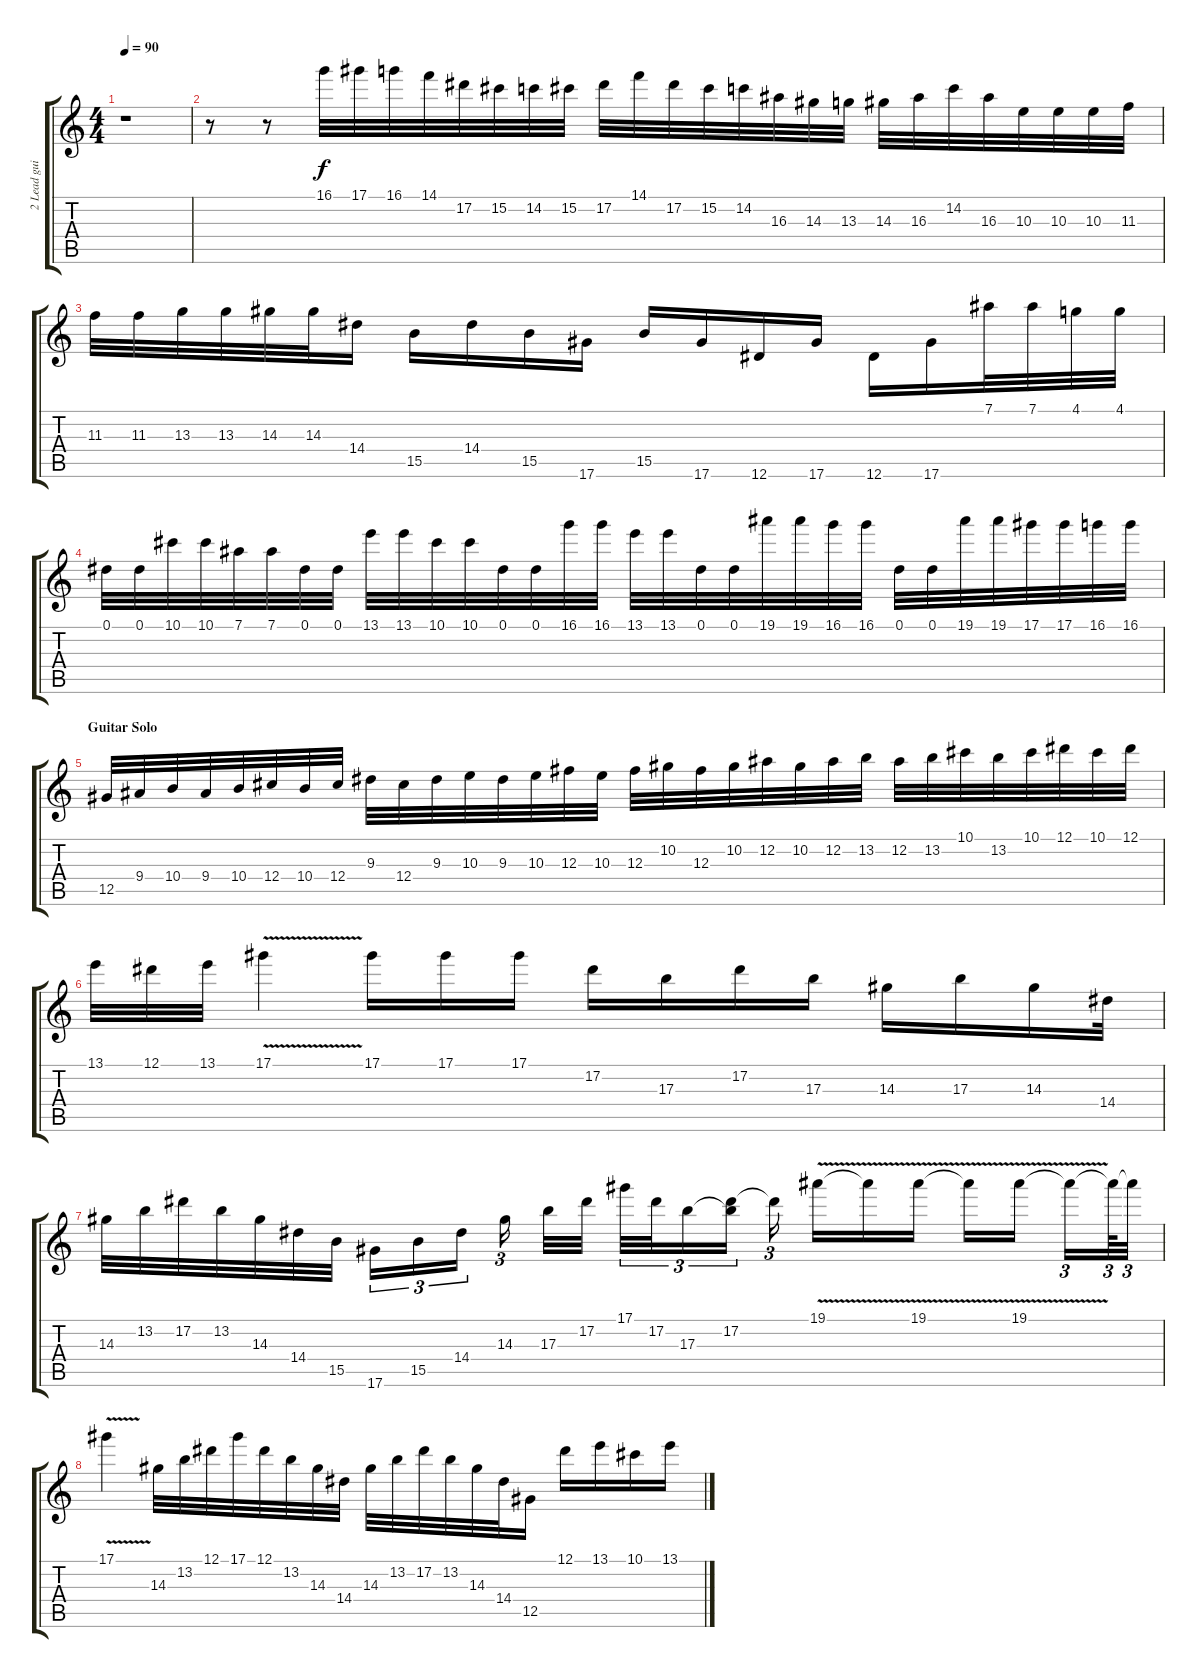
\track ("2 Lead guitar" "2 Lead gui") {instrument overdrivenguitar}
\staff {score tabs}
\tuning (Eb4 Bb3 Gb3 Db3 Ab2 Eb2) {hide}
\ts (4 4)
\tempo 90
\clef g2
\ks c
r.1{dy f} |
r.8 r.8 16.1.32{volume 15} 17.1.32 16.1.32 14.1.32 17.2.32 15.2.32 14.2.32 15.2.32 17.2.32 14.1.32 17.2.32 15.2.32 14.2.32 16.3.32 14.3.32 13.3.32 14.3.32 16.3.32 14.2.32 16.3.32 10.3.32 10.3.32 10.3.32 11.3.32 |
11.3.32 11.3.32 13.3.32 13.3.32 14.3.32 14.3.32 14.4.16 15.5.16 14.4.16 15.5.16 17.6.16 15.5.16 17.6.16 12.6.16 17.6.16 12.6.16 17.6.16 7.1.32 7.1.32 4.1.32 4.1.32 |
0.1.32 0.1.32 10.1.32 10.1.32 7.1.32 7.1.32 0.1.32 0.1.32 13.1.32 13.1.32 10.1.32 10.1.32 0.1.32 0.1.32 16.1.32 16.1.32 13.1.32 13.1.32 0.1.32 0.1.32 19.1.32 19.1.32 16.1.32 16.1.32 0.1.32 0.1.32 19.1.32 19.1.32 17.1.32 17.1.32 16.1.32 16.1.32 |
\section ("" "Guitar Solo")
12.5.32 9.4.32 10.4.32 9.4.32 10.4.32 12.4.32 10.4.32 12.4.32 9.3.32 12.4.32 9.3.32 10.3.32 9.3.32 10.3.32 12.3.32 10.3.32 12.3.32 10.2.32 12.3.32 10.2.32 12.2.32 10.2.32 12.2.32 13.2.32 12.2.32 13.2.32 10.1.32 13.2.32 10.1.32 12.1.32 10.1.32 12.1.32 |
13.1.32 12.1.32 13.1.32 17.1{v}.4 17.1.16 17.1.16 17.1.16 17.2.16 17.3.16 17.2.16 17.3.16 14.3.16 17.3.16 14.3.16 14.4.32 |
14.3.32 13.2.32 17.2.32 13.2.32 14.3.32 14.4.32 15.5.32 17.6.16{tu (3 2)} 15.5.16{tu (3 2)} 14.4.16{tu (3 2)} 14.3.16{tu (3 2)} 17.3.32 17.2.32 17.1.32{tu (3 2)} 17.2.32{tu (3 2)} 17.3.16{tu (3 2)} (17.2 17.3{t}).16{tu (3 2)} 17.2{t}.16{tu (3 2)} 19.1{v}.16 19.1{t}.16 19.1{v}.16 19.1{t}.16 19.1{v}.16 19.1{t}.16{tu (3 2)} 19.1{t}.64{tu (3 2)} 19.1{t}.32{tu (3 2)} |
17.1{v}.4 14.3.32 13.2.32 12.1.32 17.1.32 12.1.32 13.2.32 14.3.32 14.4.32 14.3.32 13.2.32 17.2.32 13.2.32 14.3.32 14.4.32 12.5.16 12.1.16 13.1.16 10.1.16 13.1.16
